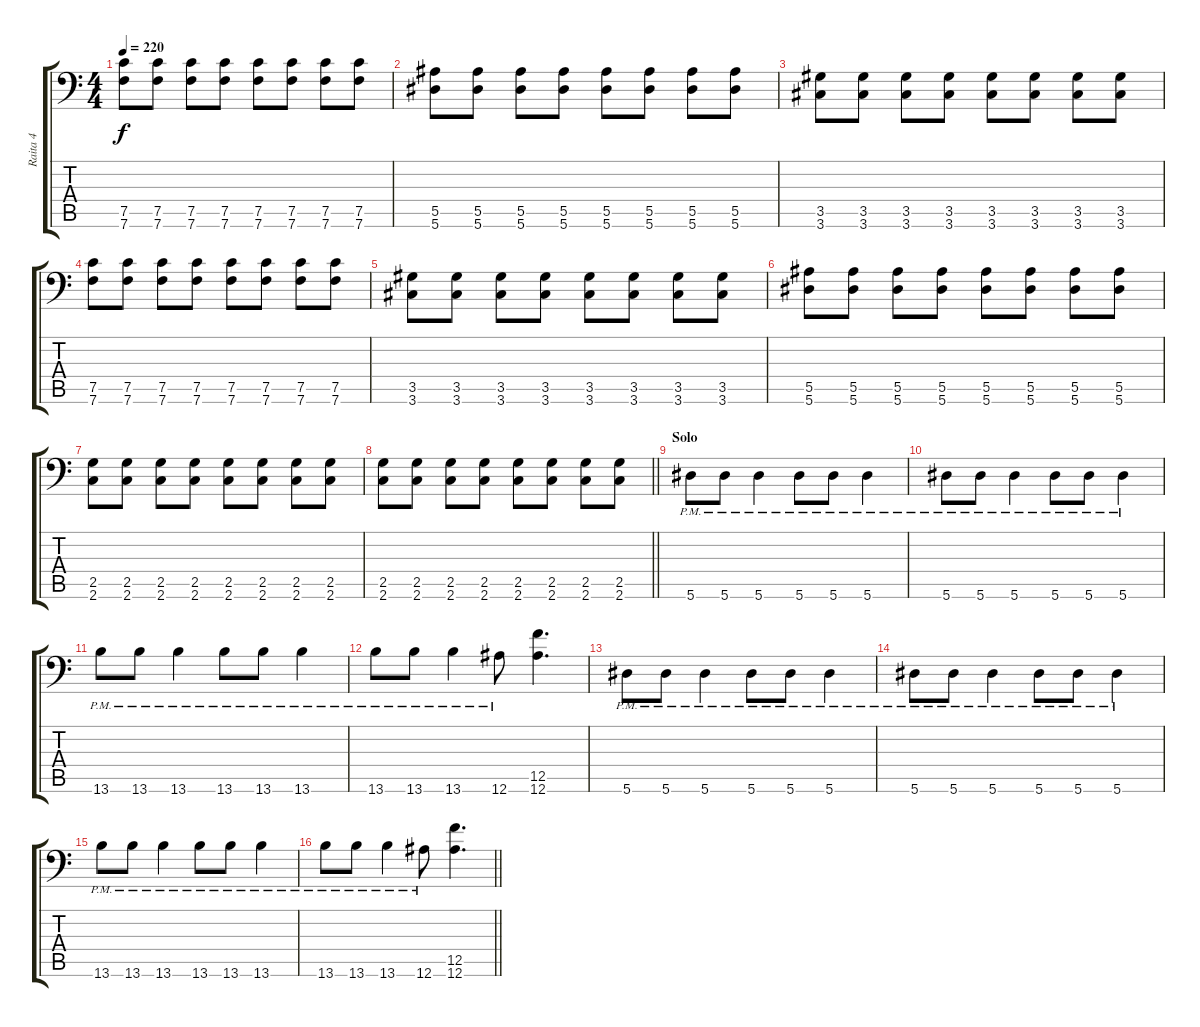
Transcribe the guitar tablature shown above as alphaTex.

\track ("Raita 4" "Raita 4") {instrument distortionguitar}
\staff {score tabs}
\tuning (C4 G3 Eb3 Bb2 F2 Bb1) {hide}
\ts (4 4)
\tempo 220
\clef f4
\ks c
(7.5 7.6).8{dy f} (7.5 7.6).8 (7.5 7.6).8 (7.5 7.6).8 (7.5 7.6).8 (7.5 7.6).8 (7.5 7.6).8 (7.5 7.6).8 |
(5.5 5.6).8 (5.5 5.6).8 (5.5 5.6).8 (5.5 5.6).8 (5.5 5.6).8 (5.5 5.6).8 (5.5 5.6).8 (5.5 5.6).8 |
(3.5 3.6).8 (3.5 3.6).8 (3.5 3.6).8 (3.5 3.6).8 (3.5 3.6).8 (3.5 3.6).8 (3.5 3.6).8 (3.5 3.6).8 |
(7.5 7.6).8 (7.5 7.6).8 (7.5 7.6).8 (7.5 7.6).8 (7.5 7.6).8 (7.5 7.6).8 (7.5 7.6).8 (7.5 7.6).8 |
(3.5 3.6).8 (3.5 3.6).8 (3.5 3.6).8 (3.5 3.6).8 (3.5 3.6).8 (3.5 3.6).8 (3.5 3.6).8 (3.5 3.6).8 |
(5.5 5.6).8 (5.5 5.6).8 (5.5 5.6).8 (5.5 5.6).8 (5.5 5.6).8 (5.5 5.6).8 (5.5 5.6).8 (5.5 5.6).8 |
(2.5 2.6).8 (2.5 2.6).8 (2.5 2.6).8 (2.5 2.6).8 (2.5 2.6).8 (2.5 2.6).8 (2.5 2.6).8 (2.5 2.6).8 |
\barLineRight lightlight
(2.5 2.6).8 (2.5 2.6).8 (2.5 2.6).8 (2.5 2.6).8 (2.5 2.6).8 (2.5 2.6).8 (2.5 2.6).8 (2.5 2.6).8 |
\section ("" "Solo")
5.6{pm}.8 5.6{pm}.8 5.6{pm}.4 5.6{pm}.8 5.6{pm}.8 5.6{pm}.4 |
5.6{pm}.8 5.6{pm}.8 5.6{pm}.4 5.6{pm}.8 5.6{pm}.8 5.6{pm}.4 |
13.6{pm}.8 13.6{pm}.8 13.6{pm}.4 13.6{pm}.8 13.6{pm}.8 13.6{pm}.4 |
13.6{pm}.8 13.6{pm}.8 13.6{pm}.4 12.6{pm}.8 (12.5 12.6).4{d} |
5.6{pm}.8 5.6{pm}.8 5.6{pm}.4 5.6{pm}.8 5.6{pm}.8 5.6{pm}.4 |
5.6{pm}.8 5.6{pm}.8 5.6{pm}.4 5.6{pm}.8 5.6{pm}.8 5.6{pm}.4 |
13.6{pm}.8 13.6{pm}.8 13.6{pm}.4 13.6{pm}.8 13.6{pm}.8 13.6{pm}.4 |
\barLineRight lightlight
13.6{pm}.8 13.6{pm}.8 13.6{pm}.4 12.6{pm}.8 (12.5 12.6).4{d}
